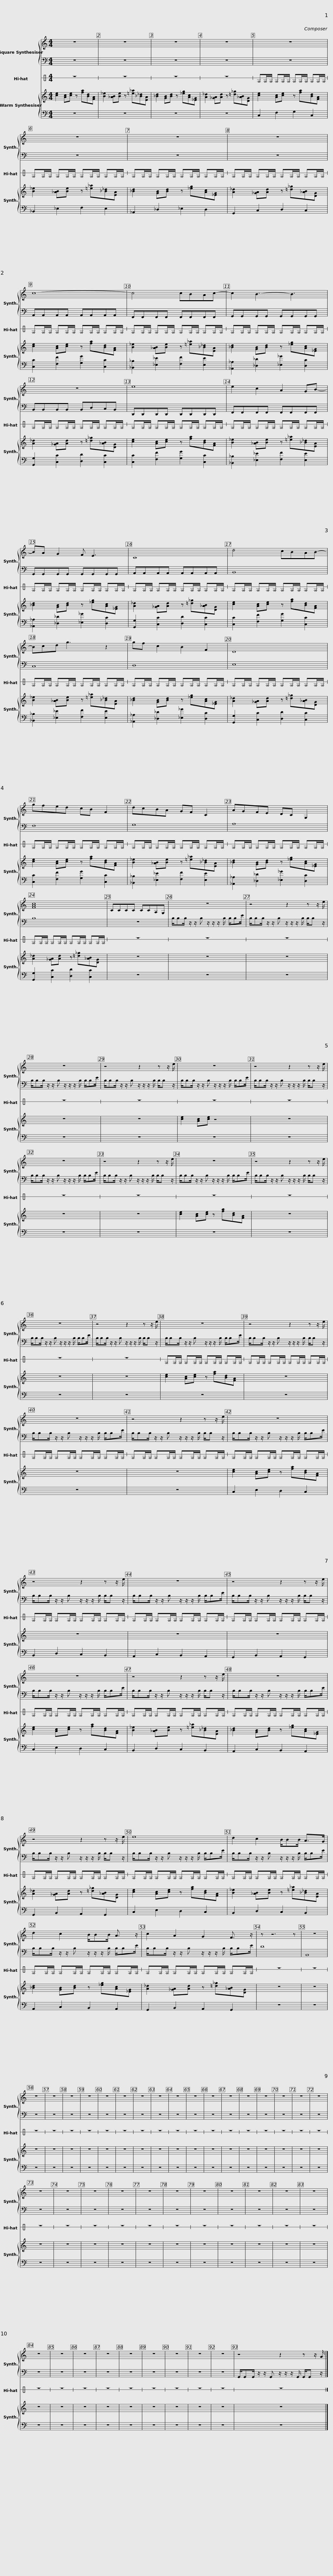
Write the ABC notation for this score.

X:1
%%score { 1 | 2 } 3 { 4 | 5 }
L:1/8
M:4/4
I:linebreak $
K:C
V:1 treble
V:2 bass
V:3 perc stafflines=1
K:none
V:4 treble
V:5 bass
V:1
 z8 | z8 | z8 |$ z8 |$ z8 | %5
 z8 | z8 |$ z8 |$ c8- | c4 cBAc- | %10
 c2 B3- B3 |$ z8 |$ e8 | e2 c2 A2 GB- | BA G2 F E3 |$ %15
 C8 |$ d4 cBAB- | Bcd g3 z2 | gf c2 B2 F2 |$ D8 |$ %20
 gfed cB F2 | dcBA GF C2 | AGFE DC G,2 |$ [FAc]8 |$ CCCC CCA,G, | %25
 z8 | z4 z2 z z/ e/ |$ z8 |$ z4 z2 z z/ e/ | z8 | %30
 z4 z2 z z/ e/ |$ z8 | z4 z2 z z/ e/ | z8 |$ z4 z2 z z/ e/ | %35
 z8 | z4 z2 z z/ e/ |$ z8 | z4 z2 z z/ e/ |$ z8 | %40
 z4 z2 z z/ e/ |$ z8 | z4 z2 z z/ e/ |$ z8 | z4 z2 z z/ e/ |$ %45
 z8 | z4 z2 z z/ e/ |$ z8 | z4 z2 z z/ e/ |$ e8 | %50
 d2 c2 B/BB/ A>G |$ d2 c2 B/BB/ A3/2 z/ | c2 A2 G2 F3/2 z/ | z z6 z | z8 | %55
 z8 | z8 |$ z8 | z8 | z8 | %60
 z8 | z8 | z8 | z8 | z8 | %65
 z8 | z8 | z8 | z8 | z8 | %70
 z8 | z8 | z8 | z8 |$ z8 | %75
 z8 | z8 | z8 | z8 | z8 | %80
 z8 | z8 | z8 | z8 | z8 | %85
 z8 | z8 | z8 | z8 | z8 | %90
 z8 |$ z8 | z4 z2 z z/ G/ |] %93
V:2
 z8 | z8 | z8 |$ z8 |$ z8 | %5
 z8 | z8 |$ z8 |$ A,,A,,A,,A,, A,,A,,A,,A,, | F,,F,,F,,F,, F,,F,,F,,F,, | %10
 G,,G,,G,,G,, G,,G,,G,,G,, |$ B,,B,,B,,B,, B,,D,C,B,, |$ D,,D,,D,,D,, D,,D,,D,,D,, | F,,F,,F,,F,, F,,F,,F,,F,, | G,,G,,G,,G,, G,,G,,G,,G,, |$ %15
 A,,A,,A,,A,, A,,A,,A,,A,, |$ B,,8 | C,8 | D,8 |$ E,8 |$ %20
 F,8 | G,8 | A,8 |$ B,8 |$ z8 | %25
 B,/B,B,/ z/ z/ B, z/ z/ z/ B,/ B,/B,E/ | B,/B,B,/ z/ z/ B, z/ z/ z/ B,/ B,/B, z/ |$ B,/B,B,/ z/ z/ B, z/ z/ z/ B,/ B,/B,E/ |$ B,/B,B,/ z/ z/ B, z/ z/ z/ B,/ B,/B, z/ | B,/B,B,/ z/ z/ B, z/ z/ z/ B,/ B,/B,E/ | %30
 B,/B,B,/ z/ z/ B, z/ z/ z/ B,/ B,/B, z/ |$ B,/B,B,/ z/ z/ B, z/ z/ z/ B,/ B,/B,E/ | B,/B,B,/ z/ z/ B, z/ z/ z/ B,/ B,/B, z/ | B,/B,B,/ z/ z/ B, z/ z/ z/ B,/ B,/B,E/ |$ B,/B,B,/ z/ z/ B, z/ z/ z/ B,/ B,/B, z/ | %35
 B,/B,B,/ z/ z/ B, z/ z/ z/ B,/ B,/B,E/ | B,/B,B,/ z/ z/ B, z/ z/ z/ B,/ B,/B, z/ |$ B,/B,B,/ z/ z/ B, z/ z/ z/ B,/ B,/B,E/ | B,/B,B,/ z/ z/ B, z/ z/ z/ B,/ B,/B, z/ |$ B,/B,B,/ z/ z/ B, z/ z/ z/ B,/ B,/B,E/ | %40
 B,/B,B,/ z/ z/ B, z/ z/ z/ B,/ B,/B, z/ |$ B,/B,B,/ z/ z/ B, z/ z/ z/ B,/ B,/B,E/ | B,/B,B,/ z/ z/ B, z/ z/ z/ B,/ B,/B, z/ |$ B,/B,B,/ z/ z/ B, z/ z/ z/ B,/ B,/B,E/ | B,/B,B,/ z/ z/ B, z/ z/ z/ B,/ B,/B, z/ |$ %45
 B,/B,B,/ z/ z/ B, z/ z/ z/ B,/ B,/B,E/ | B,/B,B,/ z/ z/ B, z/ z/ z/ B,/ B,/B, z/ |$ B,/B,B,/ z/ z/ B, z/ z/ z/ B,/ B,/B,E/ | B,/B,B,/ z/ z/ B, z/ z/ z/ B,/ B,/B, z/ |$ B,/B,B,/ z/ z/ B, z/ z/ z/ B,/ B,/B,E/ | %50
 B,/B,B,/ z/ z/ B, z/ z/ z/ B,/ B,/B,E/ |$ B,/B,B,/ z/ z/ B, z/ z/ z/ B,/ B,/B,E/ | B,/B,B,/ z/ z/ B, z/ z/ z/ B,/ B,/B,E/ | D8 | B,,8 | %55
 z8 | z8 |$ z8 | z8 | z8 | %60
 z8 | z8 | z8 | z8 | z8 | %65
 z8 | z8 | z8 | z8 | z8 | %70
 z8 | z8 | z8 | z8 |$ z8 | %75
 z8 | z8 | z8 | z8 | z8 | %80
 z8 | z8 | z8 | z8 | z8 | %85
 z8 | z8 | z8 | z8 | z8 | %90
 z8 |$ z8 | G,,/G,,G,,/ z/ z/ G,, z/ z/ z/ G,,/ G,,/G,, z/ |] %93
V:3
 z8 | z8 | z8 |$ z8 |$ ^E^E/^E/ ^E^E/^E/ ^E^E/^E/ ^E^E/^E/ | %5
 ^E^E/^E/ ^E^E/^E/ ^E^E/^E/ ^E^E/^E/ | ^E^E/^E/ ^E^E/^E/ ^E^E/^E/ ^E^E/^E/ |$ ^E^E/^E/ ^E^E/^E/ ^E^E/^E/ ^E^E/^E/ |$ ^E^E/^E/ ^E^E/^E/ ^E^E/^E/ ^E^E/^E/ | ^E^E/^E/ ^E^E/^E/ ^E^E/^E/ ^E^E/^E/ | %10
 ^E^E/^E/ ^E^E/^E/ ^E^E/^E/ ^E^E/^E/ |$ ^E^E/^E/ ^E^E/^E/ ^E^E/^E/ ^E^E/^E/ |$ ^E^E/^E/ ^E^E/^E/ ^E^E/^E/ ^E^E/^E/ | ^E^E/^E/ ^E^E/^E/ ^E^E/^E/ ^E^E/^E/ | ^E^E/^E/ ^E^E/^E/ ^E^E/^E/ ^E^E/^E/ |$ %15
 ^E^E/^E/ ^E^E/^E/ ^E^E/^E/ ^E^E/^E/ |$ ^E^E/^E/ ^E^E/^E/ ^E^E/^E/ ^E^E/^E/ | ^E^E/^E/ ^E^E/^E/ ^E^E/^E/ ^E^E/^E/ | ^E^E/^E/ ^E^E/^E/ ^E^E/^E/ ^E^E/^E/ |$ ^E^E/^E/ ^E^E/^E/ ^E^E/^E/ ^E^E/^E/ |$ %20
 ^E^E/^E/ ^E^E/^E/ ^E^E/^E/ ^E^E/^E/ | ^E^E/^E/ ^E^E/^E/ ^E^E/^E/ ^E^E/^E/ | ^E^E/^E/ ^E^E/^E/ ^E^E/^E/ ^E^E/^E/ |$ ^E^E/^E/ ^E^E/^E/ ^E^E/^E/ ^E^E/^E/ |$ z8 | %25
 z8 | z8 |$ z8 |$ z8 | z8 | %30
 z8 |$ z8 | z8 | z8 |$ z8 | %35
 z8 | z8 |$ ^E^E/^E/ ^E^E/^E/ ^E^E/^E/ ^E^E/^E/ | ^E^E/^E/ ^E^E/^E/ ^E^E/^E/ ^E^E/^E/ |$ ^E^E/^E/ ^E^E/^E/ ^E^E/^E/ ^E^E/^E/ | %40
 ^E^E/^E/ ^E^E/^E/ ^E^E/^E/ ^E^E/^E/ |$ ^E^E/^E/ ^E^E/^E/ ^E^E/^E/ ^E^E/^E/ | ^E^E/^E/ ^E^E/^E/ ^E^E/^E/ ^E^E/^E/ |$ ^E^E/^E/ ^E^E/^E/ ^E^E/^E/ ^E^E/^E/ | ^E^E/^E/ ^E^E/^E/ ^E^E/^E/ ^E^E/^E/ |$ %45
 ^E^E/^E/ ^E^E/^E/ ^E^E/^E/ ^E^E/^E/ | ^E^E/^E/ ^E^E/^E/ ^E^E/^E/ ^E^E/^E/ |$ ^E^E/^E/ ^E^E/^E/ ^E^E/^E/ ^E^E/^E/ | ^E^E/^E/ ^E^E/^E/ ^E^E/^E/ ^E^E/^E/ |$ ^E^E/^E/ ^E^E/^E/ ^E^E/^E/ ^E^E/^E/ | %50
 ^E^E/^E/ ^E^E/^E/ ^E^E/^E/ ^E^E/^E/ |$ ^E^E/^E/ ^E^E/^E/ ^E^E/^E/ ^E^E/^E/ | ^E^E/^E/ ^E^E/^E/ ^E^E/^E/ ^E^E/^E/ | z8 | z8 | %55
 z8 | z8 |$ z8 | z8 | z8 | %60
 z8 | z8 | z8 | z8 | z8 | %65
 z8 | z8 | z8 | z8 | z8 | %70
 z8 | z8 | z8 | z8 |$ z8 | %75
 z8 | z8 | z8 | z8 | z8 | %80
 z8 | z8 | z8 | z8 | z8 | %85
 z8 | z8 | z8 | z8 | z8 | %90
 z8 |$ z8 | z8 |] %93
V:4
 [ce]2 [Ac][ce] z [fa][Bd][FA] | [B_e]2 [_AB][Be] z [=e_a][_B_d][EA] | [_Bd]2 [GB][Bd] z [_eg][Ac][_EG] |$ [A_d]2 [_GA][Ad] z [=d_g][_AB][DG] |$ [ce]2 [Ac][ce] z [fa][Bd][FA] | %5
 [B_e]2 [_AB][Be] z [=e_a][_B_d][EA] | [_Bd]2 [GB][Bd] z [_eg][Ac][_EG] |$ [A_d]2 [_GA][Ad] z [=d_g][_AB][DG] |$ [ce]2 [Ac][ce] z [fa][Bd][FA] | [B_e]2 [_AB][Be] z [=e_a][_B_d][EA] | %10
 [_Bd]2 [GB][Bd] z [_eg][Ac][_EG] |$ [A_d]2 [_GA][Ad] z [=d_g][_AB][DG] |$ [ce]2 [Ac][ce] z [fa][Bd][FA] | [B_e]2 [_AB][Be] z [=e_a][_B_d][EA] | [_Bd]2 [GB][Bd] z [_eg][Ac][_EG] |$ %15
 [A_d]2 [_GA][Ad] z [=d_g][_AB][DG] |$ [ce]2 [Ac][ce] z [fa][Bd][FA] | [B_e]2 [_AB][Be] z [=e_a][_B_d][EA] | [_Bd]2 [GB][Bd] z [_eg][Ac][_EG] |$ [A_d]2 [_GA][Ad] z [=d_g][_AB][DG] |$ %20
 [ce]2 [Ac][ce] z [fa][Bd][FA] | [B_e]2 [_AB][Be] z [=e_a][_B_d][EA] | [_Bd]2 [GB][Bd] z [_eg][Ac][_EG] |$ [A_d]2 [_GA][Ad] z [=d_g][_AB][DG] |$ z8 | %25
 z8 | z8 |$ z8 |$ z8 | [ce]2 [Ac][ce] z4 | %30
 z8 |$ z8 | z8 | [ce]2 [Ac][ce] z [fa][Bd][FA] |$ z8 | %35
 z8 | z8 |$ [ce]2 [Ac][ce] z [fa][Bd][FA] | z8 |$ z8 | %40
 z8 |$ [ce]2 [Ac][ce] z [fa][Bd][FA] | z8 |$ z8 | z8 |$ %45
 [ce]2 [Ac][ce] z [fa][Bd][FA] | [B_e]2 [_AB][Be] z [=e_a][_B_d][EA] |$ [_Bd]2 [GB][Bd] z [_eg][Ac][_EG] | [A_d]2 [_GA][Ad] z [=d_g][_AB][DG] |$ [ce]2 [Ac][ce] z [fa][Bd][FA] | %50
 [B_e]2 [_AB][Be] z [=e_a][_B_d][EA] |$ [_Bd]2 [GB][Bd] z [_eg][Ac][_EG] | [A_d]2 [_GA][Ad] z [=d_g][_AB][DG] | z8 | z8 | %55
 z8 | z8 |$ z8 | z8 | z8 | %60
 z8 | z8 | z8 | z8 | z8 | %65
 z8 | z8 | z8 | z8 | z8 | %70
 z8 | z8 | z8 | z8 |$ z8 | %75
 z8 | z8 | z8 | z8 | z8 | %80
 z8 | z8 | z8 | z8 | z8 | %85
 z8 | z8 | z8 | z8 | z8 | %90
 z8 |$ z8 | z8 |] %93
V:5
 z8 | z8 | z8 |$ z8 |$ C,2 F,2 G,2 C,2 | %5
 _B,,2 _E,2 F,2 E,2 | _A,,2 _D,2 _E,2 D,2 |$ G,,2 C,2 D,2 C,2 |$ [C,C]2 [F,F]2 [G,G]2 [C,C]2 | [_B,,_B,]2 [_E,_E]2 [F,F]2 [E,E]2 | %10
 [_A,,_A,]2 [_D,_D]2 [_E,_G]2 [D,C]2 |$ [G,,G,]2 [C,C]2 [D,D]2 [C,C]2 |$ [C,C]2 [F,F]2 [G,G]2 [C,C]2 | [_B,,_B,]2 [_E,_E]2 [F,F]2 [E,E]2 | [_A,,_A,]2 [_D,_D]2 [_E,_G]2 [D,C]2 |$ %15
 [G,,G,]2 [C,C]2 [D,D]2 [C,C]2 |$ [C,C]2 [F,F]2 [G,G]2 [C,C]2 | [_B,,_B,]2 [_E,_E]2 [F,F]2 [E,E]2 | [_A,,_A,]2 [_D,_D]2 [_E,_G]2 [D,C]2 |$ [G,,G,]2 [C,C]2 [D,D]2 [C,C]2 |$ %20
 [C,C]2 [F,F]2 [G,G]2 [C,C]2 | [_B,,_B,]2 [_E,_E]2 [F,F]2 [E,E]2 | [_A,,_A,]2 [_D,_D]2 [_E,_G]2 [D,C]2 |$ [G,,G,]2 [C,C]2 [D,D]2 [C,C]2 |$ z8 | %25
 z8 | z8 |$ z8 |$ z8 | z8 | %30
 z8 |$ z8 | z8 | z8 |$ z8 | %35
 z8 | z8 |$ z8 | z8 |$ z8 | %40
 z8 |$ C,2 E,2 D,2 C,2 | B,,2 D,2 C,2 B,,2 |$ A,,2 C,2 B,,2 A,,2 | G,,2 B,,2 A,,2 G,,2 |$ %45
 C,2 E,2 D,2 C,2 | B,,2 D,2 C,2 B,,2 |$ A,,2 C,2 B,,2 A,,2 | G,,2 B,,2 A,,2 G,,2 |$ C,2 E,2 D,2 C,2 | %50
 B,,2 D,2 C,2 B,,2 |$ A,,2 C,2 B,,2 A,,2 | G,,2 B,,2 A,,2 G,,2 | z8 | z8 | %55
 z8 | z8 |$ z8 | z8 | z8 | %60
 z8 | z8 | z8 | z8 | z8 | %65
 z8 | z8 | z8 | z8 | z8 | %70
 z8 | z8 | z8 | z8 |$ z8 | %75
 z8 | z8 | z8 | z8 | z8 | %80
 z8 | z8 | z8 | z8 | z8 | %85
 z8 | z8 | z8 | z8 | z8 | %90
 z8 |$ z8 | z8 |] %93
